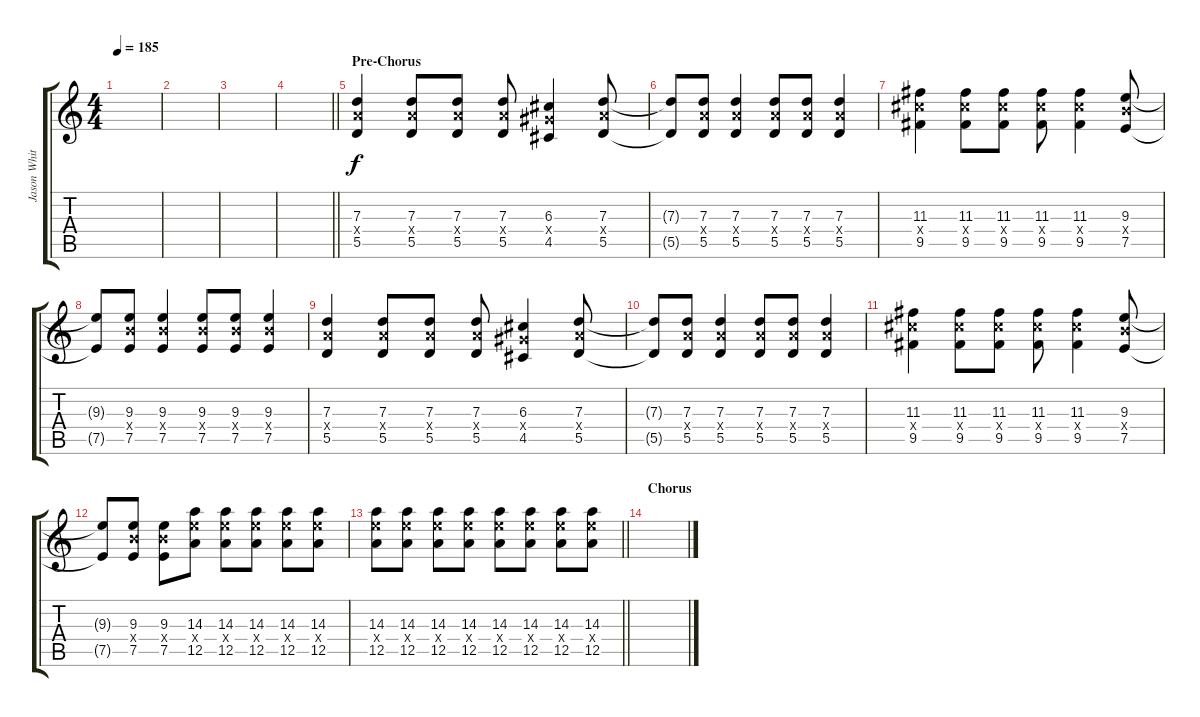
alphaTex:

\track ("Jason White - Guitar" "Jason Whit") {instrument distortionguitar}
\staff {score tabs}
\tuning (E4 B3 G3 D3 A2 E2) {hide}
\ts (4 4)
\tempo 185
\clef g2
\ks c
|
|
|
\barLineRight lightlight
|
\section ("" "Pre-Chorus")
(7.3 7.4{x} 5.5).4 (7.3 7.4{x} 5.5).8 (7.3 7.4{x} 5.5).8 (7.3 7.4{x} 5.5).8 (6.3 6.4{x} 4.5).4 (7.3 7.4{x} 5.5).8 |
(7.3{t} 5.5{t}).8 (7.3 7.4{x} 5.5).8 (7.3 7.4{x} 5.5).4 (7.3 7.4{x} 5.5).8 (7.3 7.4{x} 5.5).8 (7.3 7.4{x} 5.5).4 |
(11.3 11.4{x} 9.5).4 (11.3 11.4{x} 9.5).8 (11.3 11.4{x} 9.5).8 (11.3 11.4{x} 9.5).8 (11.3 11.4{x} 9.5).4 (9.3 9.4{x} 7.5).8 |
(9.3{t} 7.5{t}).8 (9.3 9.4{x} 7.5).8 (9.3 9.4{x} 7.5).4 (9.3 9.4{x} 7.5).8 (9.3 9.4{x} 7.5).8 (9.3 9.4{x} 7.5).4 |
(7.3 7.4{x} 5.5).4 (7.3 7.4{x} 5.5).8 (7.3 7.4{x} 5.5).8 (7.3 7.4{x} 5.5).8 (6.3 6.4{x} 4.5).4 (7.3 7.4{x} 5.5).8 |
(7.3{t} 5.5{t}).8 (7.3 7.4{x} 5.5).8 (7.3 7.4{x} 5.5).4 (7.3 7.4{x} 5.5).8 (7.3 7.4{x} 5.5).8 (7.3 7.4{x} 5.5).4 |
(11.3 11.4{x} 9.5).4 (11.3 11.4{x} 9.5).8 (11.3 11.4{x} 9.5).8 (11.3 11.4{x} 9.5).8 (11.3 11.4{x} 9.5).4 (9.3 9.4{x} 7.5).8 |
(9.3{t} 7.5{t}).8 (9.3 9.4{x} 7.5).8 (9.3 9.4{x} 7.5).8 (14.3 14.4{x} 12.5).8 (14.3 14.4{x} 12.5).8 (14.3 14.4{x} 12.5).8 (14.3 14.4{x} 12.5).8 (14.3 14.4{x} 12.5).8 |
\barLineRight lightlight
(14.3 14.4{x} 12.5).8 (14.3 14.4{x} 12.5).8 (14.3 14.4{x} 12.5).8 (14.3 14.4{x} 12.5).8 (14.3 14.4{x} 12.5).8 (14.3 14.4{x} 12.5).8 (14.3 14.4{x} 12.5).8 (14.3 14.4{x} 12.5).8 |
\section ("" "Chorus")
